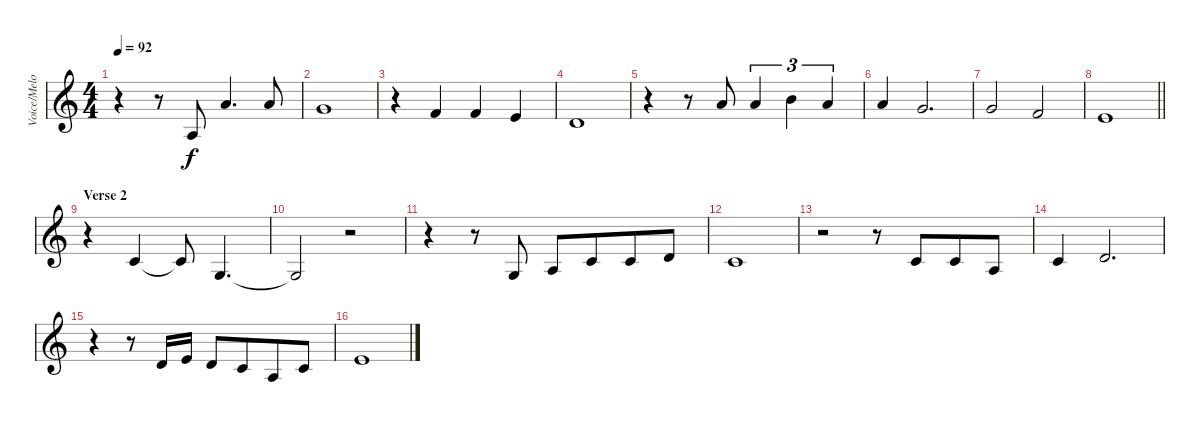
\track ("Voice/Melody" "Voice/Melo") {instrument clarinet}
\staff {score}
\tuning (E4 B3 G3 D3 A2 E2) {hide}
\ts (4 4)
\tempo 92
\clef g2
\ks c
r.4{dy f} r.8 2.3.8 5.1.4{d} 5.1.8 |
3.1.1 |
r.4 1.1.4 1.1.4 0.1.4 |
3.2.1 |
r.4 r.8 5.1.8 5.1.4{tu (3 2)} 7.1.4{tu (3 2)} 5.1.4{tu (3 2)} |
5.1.4 3.1.2{d} |
3.1.2 1.1.2 |
\barLineRight lightlight
0.1.1 |
\section ("" "Verse 2")
r.4 1.2.4 1.2{t}.8 0.3.4{d} |
0.3{t}.2 r.2 |
r.4 r.8 0.3.8 2.3.8 1.2.8{beam merge} 1.2.8 3.2.8 |
1.2.1 |
r.2 r.8 1.2.8{beam merge} 1.2.8 2.3.8 |
1.2.4 3.2.2{d} |
r.4 r.8 3.2.16 0.1.16 3.2.8 1.2.8{beam merge} 2.3.8 1.2.8 |
0.1.1
